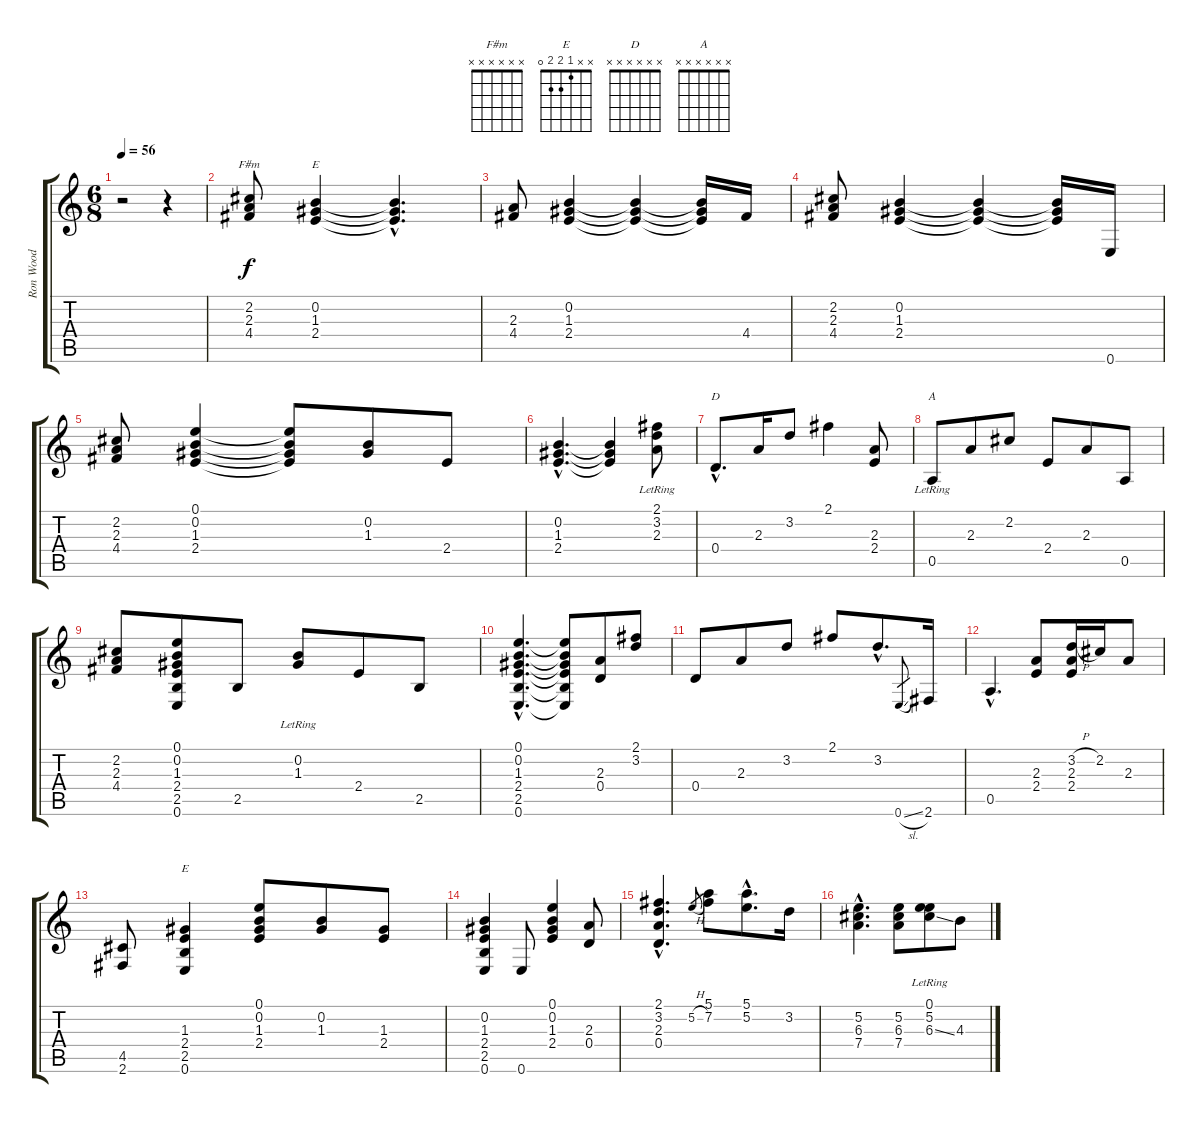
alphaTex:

\track ("Ron Wood" "Ron Wood") {instrument electricguitarjazz}
\staff {score tabs}
\tuning (E4 B3 G3 D3 A2 E2) {hide}
\chord ("F#m" x x x x x x)
\chord ("E" x x x x x x)
\chord ("D" x x x x x x)
\chord ("A" x x x x x x)
\chord ("E" x x 1 2 2 0)
\ts (6 8)
\tempo 56
\clef g2
\ks c
r.2{dy f instrument electricguitarjazz} r.4 |
(2.2 2.3 4.4).8{ch "F#m"} (0.2 1.3 2.4).4{ch "E"} (0.2{hac t} 1.3{hac t} 2.4{hac t}).4{d} |
(2.3 4.4).8 (0.2 1.3 2.4).4 (0.2{t} 1.3{t} 2.4{t}).4 (0.2{t} 1.3{t} 2.4{t}).16 4.4.16 |
(2.2 2.3 4.4).8 (0.2 1.3 2.4).4 (0.2{t} 1.3{t} 2.4{t}).4 (0.2{t} 1.3{t} 2.4{t}).16 0.6.16 |
(2.2 2.3 4.4).8 (0.1 0.2 1.3 2.4).4 (0.1{t} 0.2{t} 1.3{t} 2.4{t}).8 (0.2 1.3).8 2.4.8 |
(0.2{hac} 1.3{hac} 2.4{hac}).4{d} (0.2{t} 1.3{t} 2.4{t}).4 (2.1{lr} 3.2{lr} 2.3{lr}).8 |
0.4{hac}.8{d ch "D"} 2.3.16 3.2.8 2.1.4 (2.3 2.4).8 |
0.5{lr}.8{ch "A"} 2.3.8 2.2.8 2.4.8 2.3.8 0.5.8 |
(2.2 2.3 4.4).8 (0.1 0.2 1.3 2.4 2.5 0.6).8 2.5.8 (0.2{lr} 1.3{lr}).8 2.4.8 2.5.8 |
(0.1{hac} 0.2{hac} 1.3{hac} 2.4{hac} 2.5{hac} 0.6{hac}).4{d} (0.1{t} 0.2{t} 1.3{t} 2.4{t} 2.5{t} 0.6{t}).8 (2.3 0.4).8 (2.1 3.2).8 |
0.4.8 2.3.8 3.2.8 2.1.8 3.2{hac}.8{d} 0.6{sl}.8{gr} 2.6.16 |
0.5{hac}.4{d} (2.3 2.4).8 (3.2{h} 2.3 2.4).16 2.2.16 2.3.8 |
(4.5 2.6).8 (1.3 2.4 2.5 0.6).4{ch "E"} (0.1 0.2 1.3 2.4).8 (0.2 1.3).8 (1.3 2.4).8 |
(0.2 1.3 2.4 2.5 0.6).4 0.6.8 (0.1 0.2 1.3 2.4).4 (2.3 0.4).8 |
(2.1{hac} 3.2{hac} 2.3{hac} 0.4{hac}).4{d} 5.2{h}.8{gr} (5.1 7.2).8 (5.1{hac} 5.2{hac}).8{d} 3.2.16 |
(5.2{hac} 6.3{hac} 7.4{hac}).4{d} (5.2 6.3 7.4).8 (0.1{lr} 5.2{lr} 6.3{ss}).8 4.3.8
